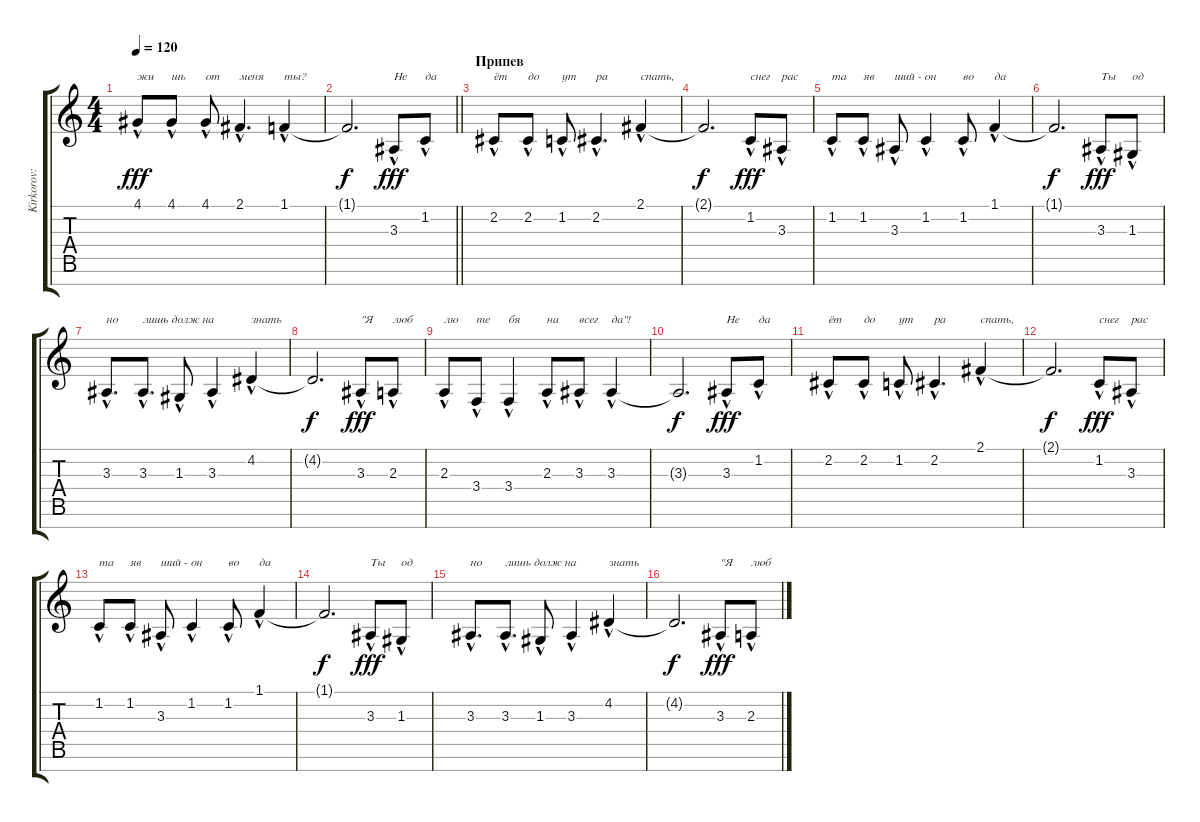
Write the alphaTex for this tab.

\track ("Kirkorov: vocal" "Kirkorov: ") {instrument sopranosax}
\staff {score tabs}
\tuning (E4 B3 G3 D3 A2 E2 B1) {hide}
\ts (4 4)
\tempo 120
\clef g2
\ks c
4.1{hac}.8{txt "жи" dy fff} 4.1{hac}.8{txt "шь"} 4.1{hac}.8{txt "от"} 2.1{hac}.4{d txt "меня"} 1.1{hac}.4{txt "ты?"} |
\barLineRight lightlight
1.1{t}.2{d dy f} 3.3{hac}.8{txt "Не" dy fff} 1.2{hac}.8{txt "да"} |
\section ("" "Припев")
2.2{hac}.8{txt "ёт"} 2.2{hac}.8{txt "до"} 1.2{hac}.8{txt "ут"} 2.2{hac}.4{d txt "ра"} 2.1{hac}.4{txt "спать,"} |
2.1{t}.2{d dy f} 1.2{hac}.8{txt "снег" dy fff} 3.3{hac}.8{txt "рас"} |
1.2{hac}.8{txt "та"} 1.2{hac}.8{txt "яв"} 3.3{hac}.8{txt "ший - он"} 1.2{hac}.4 1.2{hac}.8{txt "во"} 1.1{hac}.4{txt "да"} |
1.1{t}.2{d dy f} 3.3{hac}.8{txt "Ты" dy fff} 1.3{hac}.8{txt "од"} |
3.3{hac}.8{d txt "но"} 3.3{hac}.8{d txt "лишь долж на"} 1.3{hac}.8 3.3{hac}.4 4.2{hac}.4{txt "знать"} |
4.2{t}.2{d dy f} 3.3{hac}.8{txt "\"Я" dy fff} 2.3{hac}.8{txt "люб"} |
2.3{hac}.8{txt "лю"} 3.4{hac}.8{txt "те"} 3.4{hac}.4{txt "бя"} 2.3{hac}.8{txt "на"} 3.3{hac}.8{txt "всег"} 3.3{hac}.4{txt "да\"!"} |
3.3{t}.2{d dy f} 3.3{hac}.8{txt "Не" dy fff} 1.2{hac}.8{txt "да"} |
2.2{hac}.8{txt "ёт"} 2.2{hac}.8{txt "до"} 1.2{hac}.8{txt "ут"} 2.2{hac}.4{d txt "ра"} 2.1{hac}.4{txt "спать,"} |
2.1{t}.2{d dy f} 1.2{hac}.8{txt "снег" dy fff} 3.3{hac}.8{txt "рас"} |
1.2{hac}.8{txt "та"} 1.2{hac}.8{txt "яв"} 3.3{hac}.8{txt "ший - он"} 1.2{hac}.4 1.2{hac}.8{txt "во"} 1.1{hac}.4{txt "да"} |
1.1{t}.2{d dy f} 3.3{hac}.8{txt "Ты" dy fff} 1.3{hac}.8{txt "од"} |
3.3{hac}.8{d txt "но"} 3.3{hac}.8{d txt "лишь долж на"} 1.3{hac}.8 3.3{hac}.4 4.2{hac}.4{txt "знать"} |
4.2{t}.2{d dy f} 3.3{hac}.8{txt "\"Я" dy fff} 2.3{hac}.8{txt "люб"}
